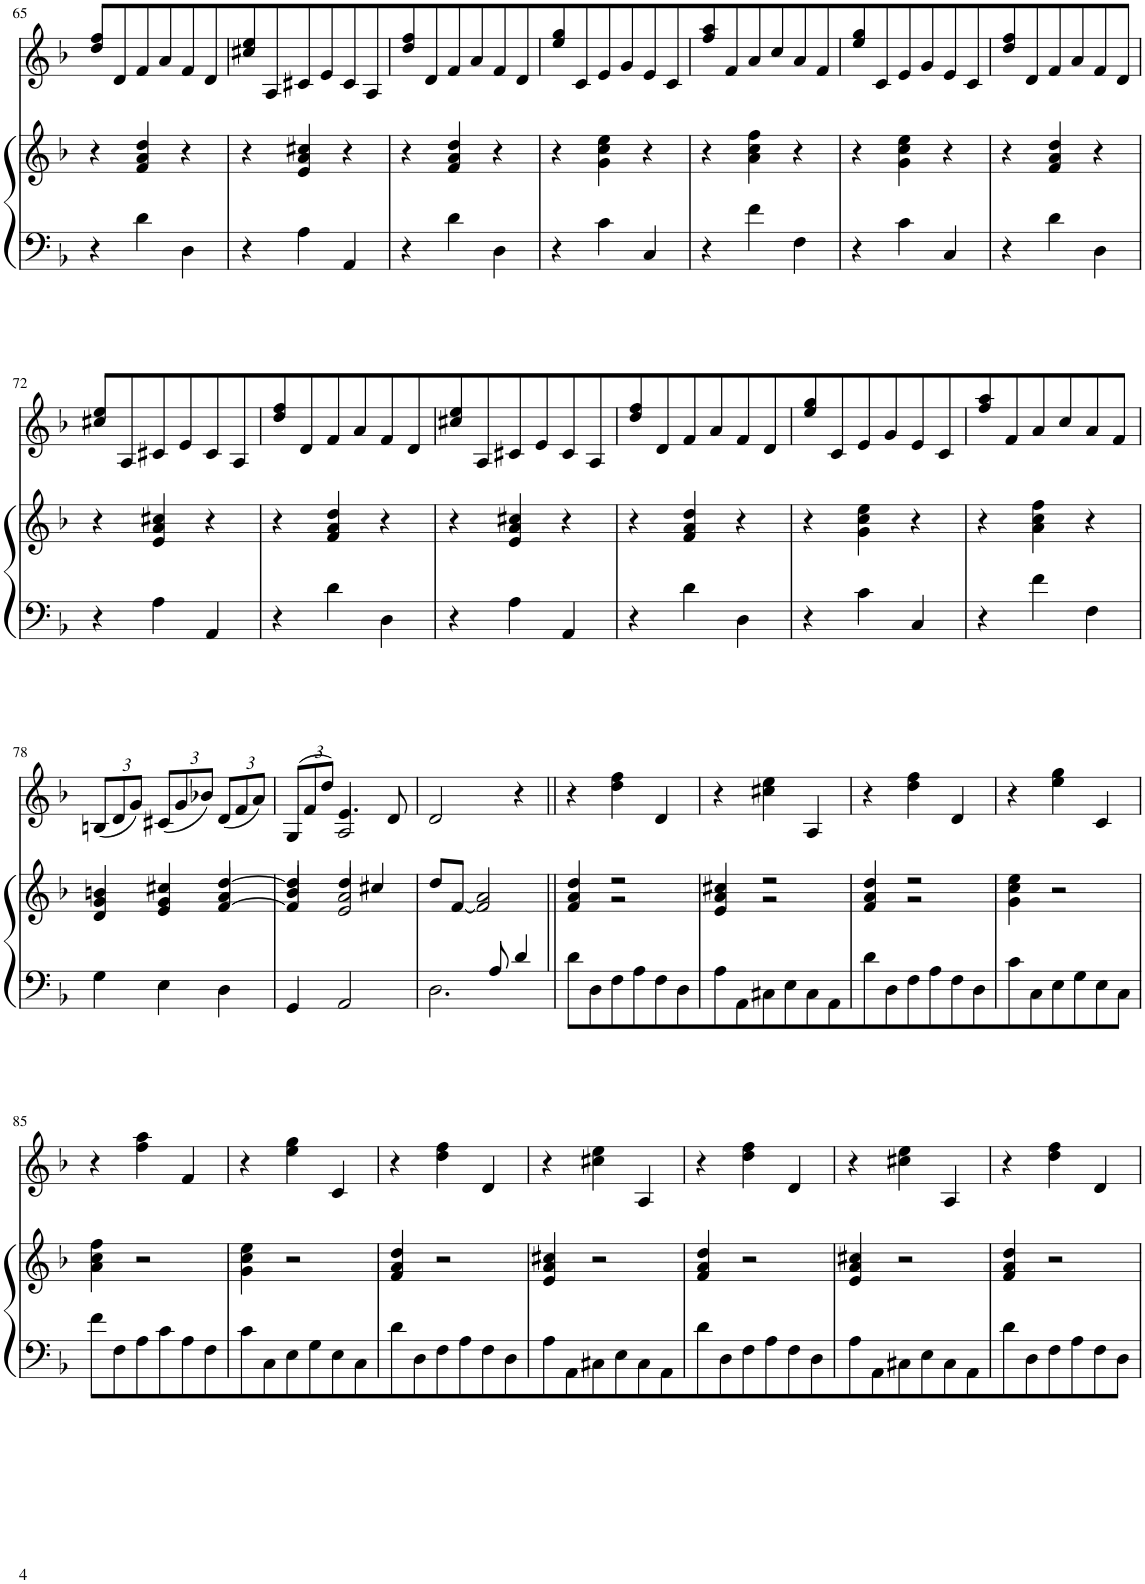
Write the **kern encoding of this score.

**kern	**kern	**kern
*part2	*part2	*part1
*staff3	*staff2	*staff1
*I"Harpsichord	*	*I"Violin
*I'Hpschd	*	*I'Vln
!!LO:PB:g=z
*clefF4	*clefG2	*clefG2
*k[b-]	*k[b-]	*k[b-]
*M3/4	*M3/4	*M3/4
=65	=65	=65
4r	4r	8dd/ 8ff/L
.	.	8d/
4d\	4f/ 4a/ 4dd/	8f/
.	.	8a/
4D\	4r	8f/
.	.	8d/
=66	=66	=66
4r	4r	8cc#X/ 8ee/
.	.	8A/
4A\	4e/ 4a/ 4cc#X/	8c#X/
.	.	8e/
4AA/	4r	8c#/
.	.	8A/
=67	=67	=67
4r	4r	8dd/ 8ff/
.	.	8d/
4d\	4f/ 4a/ 4dd/	8f/
.	.	8a/
4D\	4r	8f/
.	.	8d/
=68	=68	=68
4r	4r	8ee/ 8gg/
.	.	8c/
4c\	4g\ 4cc\ 4ee\	8e/
.	.	8g/
4C/	4r	8e/
.	.	8c/
=69	=69	=69
4r	4r	8ff/ 8aa/
.	.	8f/
4f\	4a\ 4cc\ 4ff\	8a/
.	.	8cc/
4F\	4r	8a/
.	.	8f/
=70	=70	=70
4r	4r	8ee/ 8gg/
.	.	8c/
4c\	4g\ 4cc\ 4ee\	8e/
.	.	8g/
4C/	4r	8e/
.	.	8c/
=71	=71	=71
4r	4r	8dd/ 8ff/
.	.	8d/
4d\	4f/ 4a/ 4dd/	8f/
.	.	8a/
4D\	4r	8f/
.	.	8d/J
!!LO:LB:g=z
=72	=72	=72
4r	4r	8cc#X/ 8ee/L
.	.	8A/
4A\	4e/ 4a/ 4cc#X/	8c#X/
.	.	8e/
4AA/	4r	8c#/
.	.	8A/
=73	=73	=73
4r	4r	8dd/ 8ff/
.	.	8d/
4d\	4f/ 4a/ 4dd/	8f/
.	.	8a/
4D\	4r	8f/
.	.	8d/
=74	=74	=74
4r	4r	8cc#X/ 8ee/
.	.	8A/
4A\	4e/ 4a/ 4cc#X/	8c#X/
.	.	8e/
4AA/	4r	8c#/
.	.	8A/
=75	=75	=75
4r	4r	8dd/ 8ff/
.	.	8d/
4d\	4f/ 4a/ 4dd/	8f/
.	.	8a/
4D\	4r	8f/
.	.	8d/
=76	=76	=76
4r	4r	8ee/ 8gg/
.	.	8c/
4c\	4g\ 4cc\ 4ee\	8e/
.	.	8g/
4C/	4r	8e/
.	.	8c/
=77	=77	=77
4r	4r	8ff/ 8aa/
.	.	8f/
4f\	4a\ 4cc\ 4ff\	8a/
.	.	8cc/
4F\	4r	8a/
.	.	8f/J
!!LO:LB:g=z
=78	=78	=78
*	*^	*
*	*	*	*Xbrackettup
4G\	4d/ 4g/ 4bn/	2ryy	(12Bn/L
.	.	.	12d/
.	.	.	12g/J)
4E\	4e/ 4g/ 4cc#X/	.	(12c#X/L
.	.	.	12g/
.	.	.	12b-X/J)
4D\	[4f/ [4dd/	4a/	(12d/L
.	.	.	12f/
.	.	.	12a/J)
=79	=79	=79	=79
*	*	*	*^
4GG/	4f/] 4dd/]	4b-/	(12G/L	4ryy
.	.	.	12f/	.
.	.	.	12dd/J)	.
2AA/	2e/ 2a/	4dd/	4.e/	2A/
.	.	4cc#X/	.	.
.	.	.	8d/	.
*	*	*	*v	*v
=80	=80	=80	=80
*^	*	*	*
4.ryy	2.D\	8dd/L	4ryy	2d/
.	.	[8f/J	.	.
.	.	2f/] 2a/	2ryy	.
8A/	.	.	.	.
4d/	.	.	.	4r
*v	*v	*	*	*
=81||	=81||	=81||	=81||
8d\L	4f/ 4a/ 4dd/	4ryy	4r
8D\	.	.	.
8F\	2r	2r	4dd\ 4ff\
8A\	.	.	.
8F\	.	.	4d/
8D\	.	.	.
=82	=82	=82	=82
8A\	4e/ 4a/ 4cc#X/	4ryy	4r
8AA\	.	.	.
8C#X\	2r	2r	4cc#X\ 4ee\
8E\	.	.	.
8C#\	.	.	4A/
8AA\	.	.	.
=83	=83	=83	=83
8d\	4f/ 4a/ 4dd/	4ryy	4r
8D\	.	.	.
8F\	2r	2r	4dd\ 4ff\
8A\	.	.	.
8F\	.	.	4d/
8D\	.	.	.
*	*v	*v	*
=84	=84	=84
8c\	4g\ 4cc\ 4ee\	4r
8C\	.	.
8E\	2r	4ee\ 4gg\
8G\	.	.
8E\	.	4c/
8C\J	.	.
!!LO:LB:g=z
=85	=85	=85
8f\L	4a\ 4cc\ 4ff\	4r
8F\	.	.
8A\	2r	4ff\ 4aa\
8c\	.	.
8A\	.	4f/
8F\	.	.
=86	=86	=86
8c\	4g\ 4cc\ 4ee\	4r
8C\	.	.
8E\	2r	4ee\ 4gg\
8G\	.	.
8E\	.	4c/
8C\	.	.
=87	=87	=87
8d\	4f/ 4a/ 4dd/	4r
8D\	.	.
8F\	2r	4dd\ 4ff\
8A\	.	.
8F\	.	4d/
8D\	.	.
=88	=88	=88
8A\	4e/ 4a/ 4cc#X/	4r
8AA\	.	.
8C#X\	2r	4cc#X\ 4ee\
8E\	.	.
8C#\	.	4A/
8AA\	.	.
=89	=89	=89
8d\	4f/ 4a/ 4dd/	4r
8D\	.	.
8F\	2r	4dd\ 4ff\
8A\	.	.
8F\	.	4d/
8D\	.	.
=90	=90	=90
8A\	4e/ 4a/ 4cc#X/	4r
8AA\	.	.
8C#X\	2r	4cc#X\ 4ee\
8E\	.	.
8C#\	.	4A/
8AA\	.	.
=91	=91	=91
8d\	4f/ 4a/ 4dd/	4r
8D\	.	.
8F\	2r	4dd\ 4ff\
8A\	.	.
8F\	.	4d/
8D\J	.	.
=	=	=
*-	*-	*-
